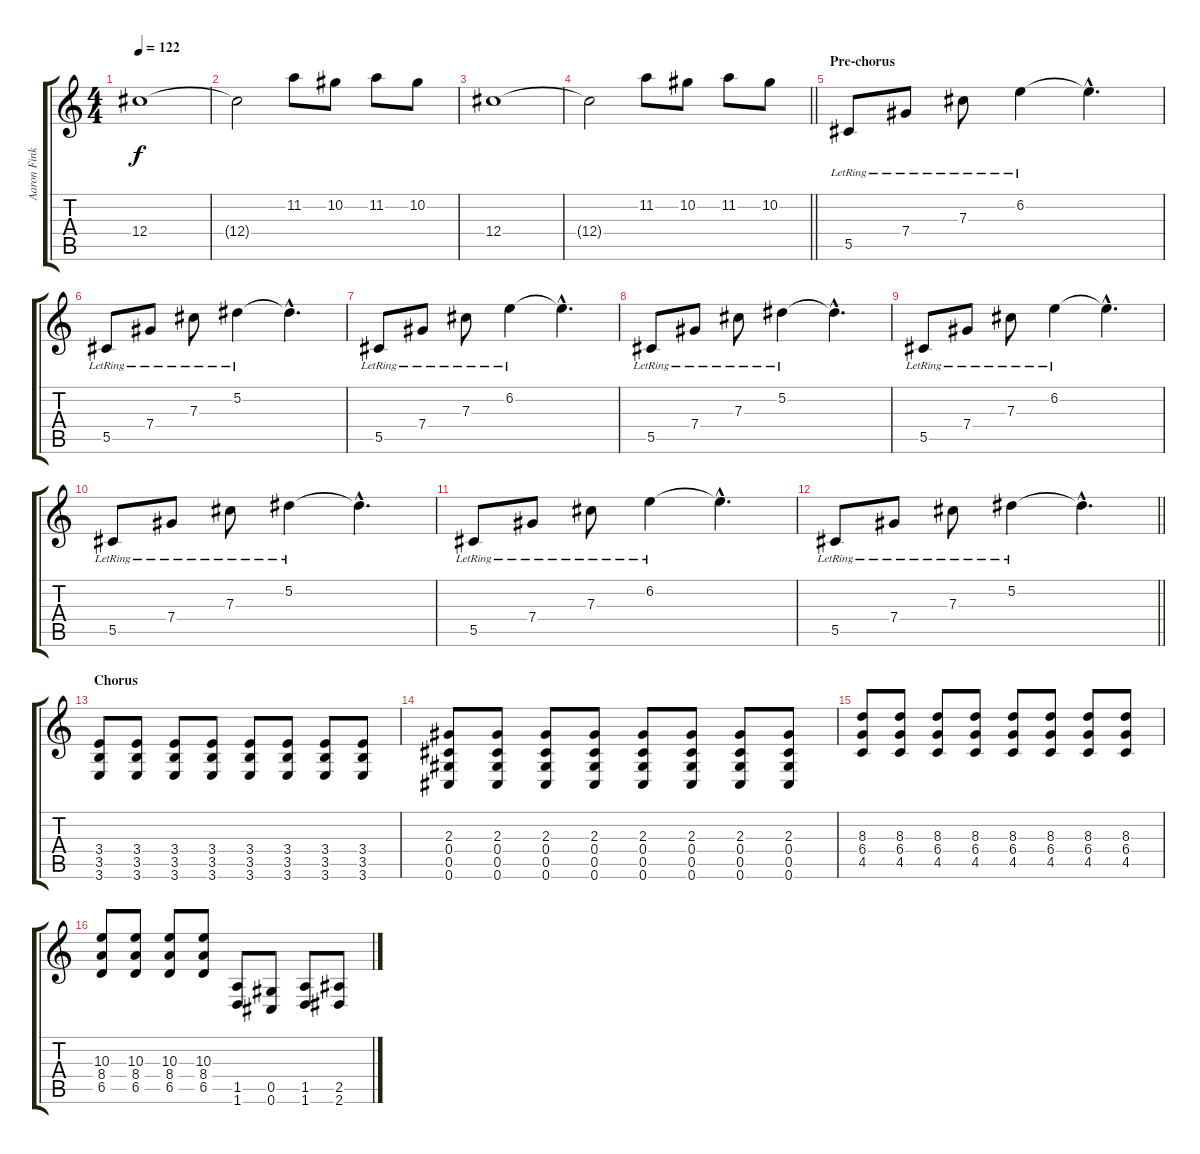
\track ("Aaron Fink [Guitar]" "Aaron Fink") {instrument distortionguitar}
\staff {score tabs}
\tuning (Eb4 Bb3 Gb3 Db3 Ab2 Db2) {hide}
\ts (4 4)
\tempo 122
\clef g2
\ks c
12.4.1{dy f} |
12.4{t}.2 11.2.8 10.2.8 11.2.8 10.2.8 |
12.4.1 |
\barLineRight lightlight
12.4{t}.2 11.2.8 10.2.8 11.2.8 10.2.8 |
\section ("" "Pre-chorus")
5.5{lr}.8{instrument electricguitarjazz} 7.4{lr}.8 7.3{lr}.8 6.2{lr}.4 6.2{hac t}.4{d} |
5.5{lr}.8 7.4{lr}.8 7.3{lr}.8 5.2{lr}.4 5.2{hac t}.4{d} |
5.5{lr}.8 7.4{lr}.8 7.3{lr}.8 6.2{lr}.4 6.2{hac t}.4{d} |
5.5{lr}.8 7.4{lr}.8 7.3{lr}.8 5.2{lr}.4 5.2{hac t}.4{d} |
5.5{lr}.8 7.4{lr}.8 7.3{lr}.8 6.2{lr}.4 6.2{hac t}.4{d} |
5.5{lr}.8 7.4{lr}.8 7.3{lr}.8 5.2{lr}.4 5.2{hac t}.4{d} |
5.5{lr}.8 7.4{lr}.8 7.3{lr}.8 6.2{lr}.4 6.2{hac t}.4{d} |
\barLineRight lightlight
5.5{lr}.8 7.4{lr}.8 7.3{lr}.8 5.2{lr}.4 5.2{hac t}.4{d} |
\section ("" "Chorus")
(3.4 3.5 3.6).8{instrument distortionguitar} (3.4 3.5 3.6).8 (3.4 3.5 3.6).8 (3.4 3.5 3.6).8 (3.4 3.5 3.6).8 (3.4 3.5 3.6).8 (3.4 3.5 3.6).8 (3.4 3.5 3.6).8 |
(2.3 0.4 0.5 0.6).8 (2.3 0.4 0.5 0.6).8 (2.3 0.4 0.5 0.6).8 (2.3 0.4 0.5 0.6).8 (2.3 0.4 0.5 0.6).8 (2.3 0.4 0.5 0.6).8 (2.3 0.4 0.5 0.6).8 (2.3 0.4 0.5 0.6).8 |
(8.3 6.4 4.5).8 (8.3 6.4 4.5).8 (8.3 6.4 4.5).8 (8.3 6.4 4.5).8 (8.3 6.4 4.5).8 (8.3 6.4 4.5).8 (8.3 6.4 4.5).8 (8.3 6.4 4.5).8 |
(10.3 8.4 6.5).8 (10.3 8.4 6.5).8 (10.3 8.4 6.5).8 (10.3 8.4 6.5).8 (1.5 1.6).8 (0.5 0.6).8 (1.5 1.6).8 (2.5 2.6).8
